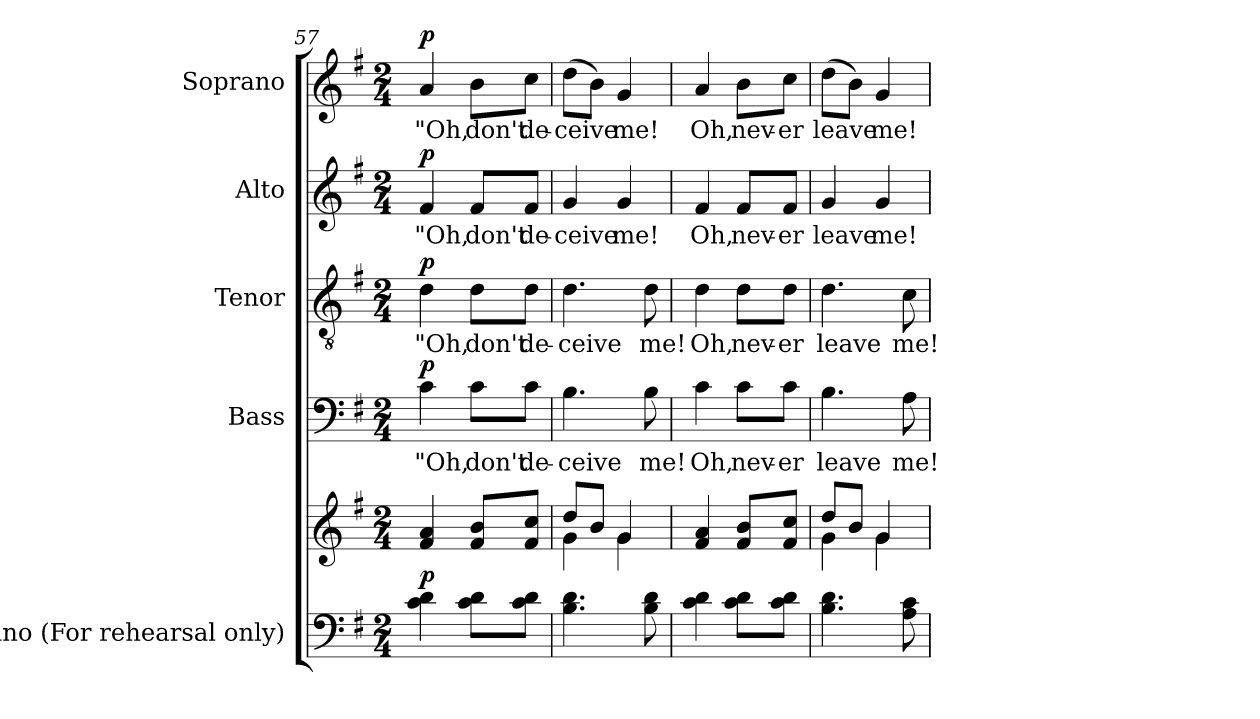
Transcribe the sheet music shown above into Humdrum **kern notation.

**kern	**kern	**dynam	**kern	**text	**dynam	**kern	**text	**dynam	**kern	**text	**dynam	**kern	**text	**dynam
*part5	*part5	*part5	*part4	*part4	*part4	*part3	*part3	*part3	*part2	*part2	*part2	*part1	*part1	*part1
*staff6	*staff5	*staff5/6	*staff4	*staff4	*staff4	*staff3	*staff3	*staff3	*staff2	*staff2	*staff2	*staff1	*staff1	*staff1
*I"Piano (For rehearsal only)	*	*	*I"Bass	*	*	*I"Tenor	*	*	*I"Alto	*	*	*I"Soprano	*	*
*I'Pno.	*	*	*I'B.	*	*	*I'T.	*	*	*I'A.	*	*	*I'S.	*	*
!!LO:LB:g=z
*clefF4	*clefG2	*	*clefF4	*	*	*clefGv2	*	*	*clefG2	*	*	*clefG2	*	*
*	*	*	*	*	*	*ITrd7c12	*	*	*	*	*	*	*	*
*k[f#]	*k[f#]	*	*k[f#]	*	*	*k[f#]	*	*	*k[f#]	*	*	*k[f#]	*	*
*G:	*G:	*	*G:	*	*	*G:	*	*	*G:	*	*	*G:	*	*
*M2/4	*M2/4	*	*M2/4	*	*	*M2/4	*	*	*M2/4	*	*	*M2/4	*	*
=57	=57	=57	=57	=57	=57	=57	=57	=57	=57	=57	=57	=57	=57	=57
!	!	!	!	!LO:LY:b:color=#000000	!	!	!	!	!	!	!	!	!	!
!	!	!	!	!	!	!	!LO:LY:b:color=#000000	!	!	!	!	!	!	!
!	!	!	!	!	!	!	!	!	!	!LO:LY:b:color=#000000	!	!	!	!
!	!	!	!	!	!	!	!	!	!	!	!	!	!LO:LY:b:color=#000000	!
4ci\ 4di	4f#i/ 4ai	p	4ci\	"Oh,	p	4Di\	"Oh,	p	4f#i/	"Oh,	p	4ai/	"Oh,	p
!	!	!	!	!LO:LY:b:color=#000000	!	!	!	!	!	!	!	!	!	!
!	!	!	!	!	!	!	!LO:LY:b:color=#000000	!	!	!	!	!	!	!
!	!	!	!	!	!	!	!	!	!	!LO:LY:b:color=#000000	!	!	!	!
!	!	!	!	!	!	!	!	!	!	!	!	!	!LO:LY:b:color=#000000	!
8ci\ 8diL	8f#i/ 8biL	.	8ci\L	don't	.	8Di\L	don't	.	8f#i/L	don't	.	8bi\L	don't	.
!	!	!	!	!LO:LY:b:color=#000000	!	!	!	!	!	!	!	!	!	!
!	!	!	!	!	!	!	!LO:LY:b:color=#000000	!	!	!	!	!	!	!
!	!	!	!	!	!	!	!	!	!	!LO:LY:b:color=#000000	!	!	!	!
!	!	!	!	!	!	!	!	!	!	!	!	!	!LO:LY:b:color=#000000	!
8ci\ 8diJ	8f#i/ 8cciJ	.	8ci\J	de-	.	8Di\J	de-	.	8f#i/J	de-	.	8cci\J	de-	.
=58	=58	=58	=58	=58	=58	=58	=58	=58	=58	=58	=58	=58	=58	=58
*	*^	*	*	*	*	*	*	*	*	*	*	*	*	*
!	!	!	!	!	!LO:LY:b:color=#000000	!	!	!	!	!	!	!	!	!	!
!	!	!	!	!	!	!	!	!LO:LY:b:color=#000000	!	!	!	!	!	!	!
!	!	!	!	!	!	!	!	!	!	!	!LO:LY:b:color=#000000	!	!	!	!
!	!	!	!	!	!	!	!	!	!	!	!	!	!	!LO:LY:b:color=#000000	!
4.Bi\ 4.di	8ddi/L	4gi\	.	4.Bi\	-ceive	.	4.Di\	-ceive	.	4gi/	-ceive	.	(8ddi\L	-ceive	.
.	8bi/J	.	.	.	.	.	.	.	.	.	.	.	8bi\J)	.	.
!	!	!	!	!	!	!	!	!	!	!	!LO:LY:b:color=#000000	!	!	!	!
!	!	!	!	!	!	!	!	!	!	!	!	!	!	!LO:LY:b:color=#000000	!
.	4gi/	4gi\	.	.	.	.	.	.	.	4gi/	me!	.	4gi/	me!	.
!	!	!	!	!	!LO:LY:b:color=#000000	!	!	!	!	!	!	!	!	!	!
!	!	!	!	!	!	!	!	!LO:LY:b:color=#000000	!	!	!	!	!	!	!
8Bi\ 8di	.	.	.	8Bi\	me!	.	8Di\	me!	.	.	.	.	.	.	.
*	*v	*v	*	*	*	*	*	*	*	*	*	*	*	*	*
=59	=59	=59	=59	=59	=59	=59	=59	=59	=59	=59	=59	=59	=59	=59
!	!	!	!	!LO:LY:b:color=#000000	!	!	!	!	!	!	!	!	!	!
!	!	!	!	!	!	!	!LO:LY:b:color=#000000	!	!	!	!	!	!	!
!	!	!	!	!	!	!	!	!	!	!LO:LY:b:color=#000000	!	!	!	!
!	!	!	!	!	!	!	!	!	!	!	!	!	!LO:LY:b:color=#000000	!
4ci\ 4di	4f#i/ 4ai	.	4ci\	Oh,	.	4Di\	Oh,	.	4f#i/	Oh,	.	4ai/	Oh,	.
!	!	!	!	!LO:LY:b:color=#000000	!	!	!	!	!	!	!	!	!	!
!	!	!	!	!	!	!	!LO:LY:b:color=#000000	!	!	!	!	!	!	!
!	!	!	!	!	!	!	!	!	!	!LO:LY:b:color=#000000	!	!	!	!
!	!	!	!	!	!	!	!	!	!	!	!	!	!LO:LY:b:color=#000000	!
8ci\ 8diL	8f#i/ 8biL	.	8ci\L	nev-	.	8Di\L	nev-	.	8f#i/L	nev-	.	8bi\L	nev-	.
!	!	!	!	!LO:LY:b:color=#000000	!	!	!	!	!	!	!	!	!	!
!	!	!	!	!	!	!	!LO:LY:b:color=#000000	!	!	!	!	!	!	!
!	!	!	!	!	!	!	!	!	!	!LO:LY:b:color=#000000	!	!	!	!
!	!	!	!	!	!	!	!	!	!	!	!	!	!LO:LY:b:color=#000000	!
8ci\ 8diJ	8f#i/ 8cciJ	.	8ci\J	-er	.	8Di\J	-er	.	8f#i/J	-er	.	8cci\J	-er	.
=60	=60	=60	=60	=60	=60	=60	=60	=60	=60	=60	=60	=60	=60	=60
*	*^	*	*	*	*	*	*	*	*	*	*	*	*	*
!	!	!	!	!	!LO:LY:b:color=#000000	!	!	!	!	!	!	!	!	!	!
!	!	!	!	!	!	!	!	!LO:LY:b:color=#000000	!	!	!	!	!	!	!
!	!	!	!	!	!	!	!	!	!	!	!LO:LY:b:color=#000000	!	!	!	!
!	!	!	!	!	!	!	!	!	!	!	!	!	!	!LO:LY:b:color=#000000	!
4.Bi\ 4.di	8ddi/L	4gi\	.	4.Bi\	leave	.	4.Di\	leave	.	4gi/	leave	.	(8ddi\L	leave	.
.	8bi/J	.	.	.	.	.	.	.	.	.	.	.	8bi\J)	.	.
!	!	!	!	!	!	!	!	!	!	!	!LO:LY:b:color=#000000	!	!	!	!
!	!	!	!	!	!	!	!	!	!	!	!	!	!	!LO:LY:b:color=#000000	!
.	4gi/	4gi\	.	.	.	.	.	.	.	4gi/	me!	.	4gi/	me!	.
!	!	!	!	!	!LO:LY:b:color=#000000	!	!	!	!	!	!	!	!	!	!
!	!	!	!	!	!	!	!	!LO:LY:b:color=#000000	!	!	!	!	!	!	!
8Ai\ 8ci	.	.	.	8Ai\	me!	.	8Ci\	me!	.	.	.	.	.	.	.
*	*v	*v	*	*	*	*	*	*	*	*	*	*	*	*	*
=	=	=	=	=	=	=	=	=	=	=	=	=	=	=
*-	*-	*-	*-	*-	*-	*-	*-	*-	*-	*-	*-	*-	*-	*-
